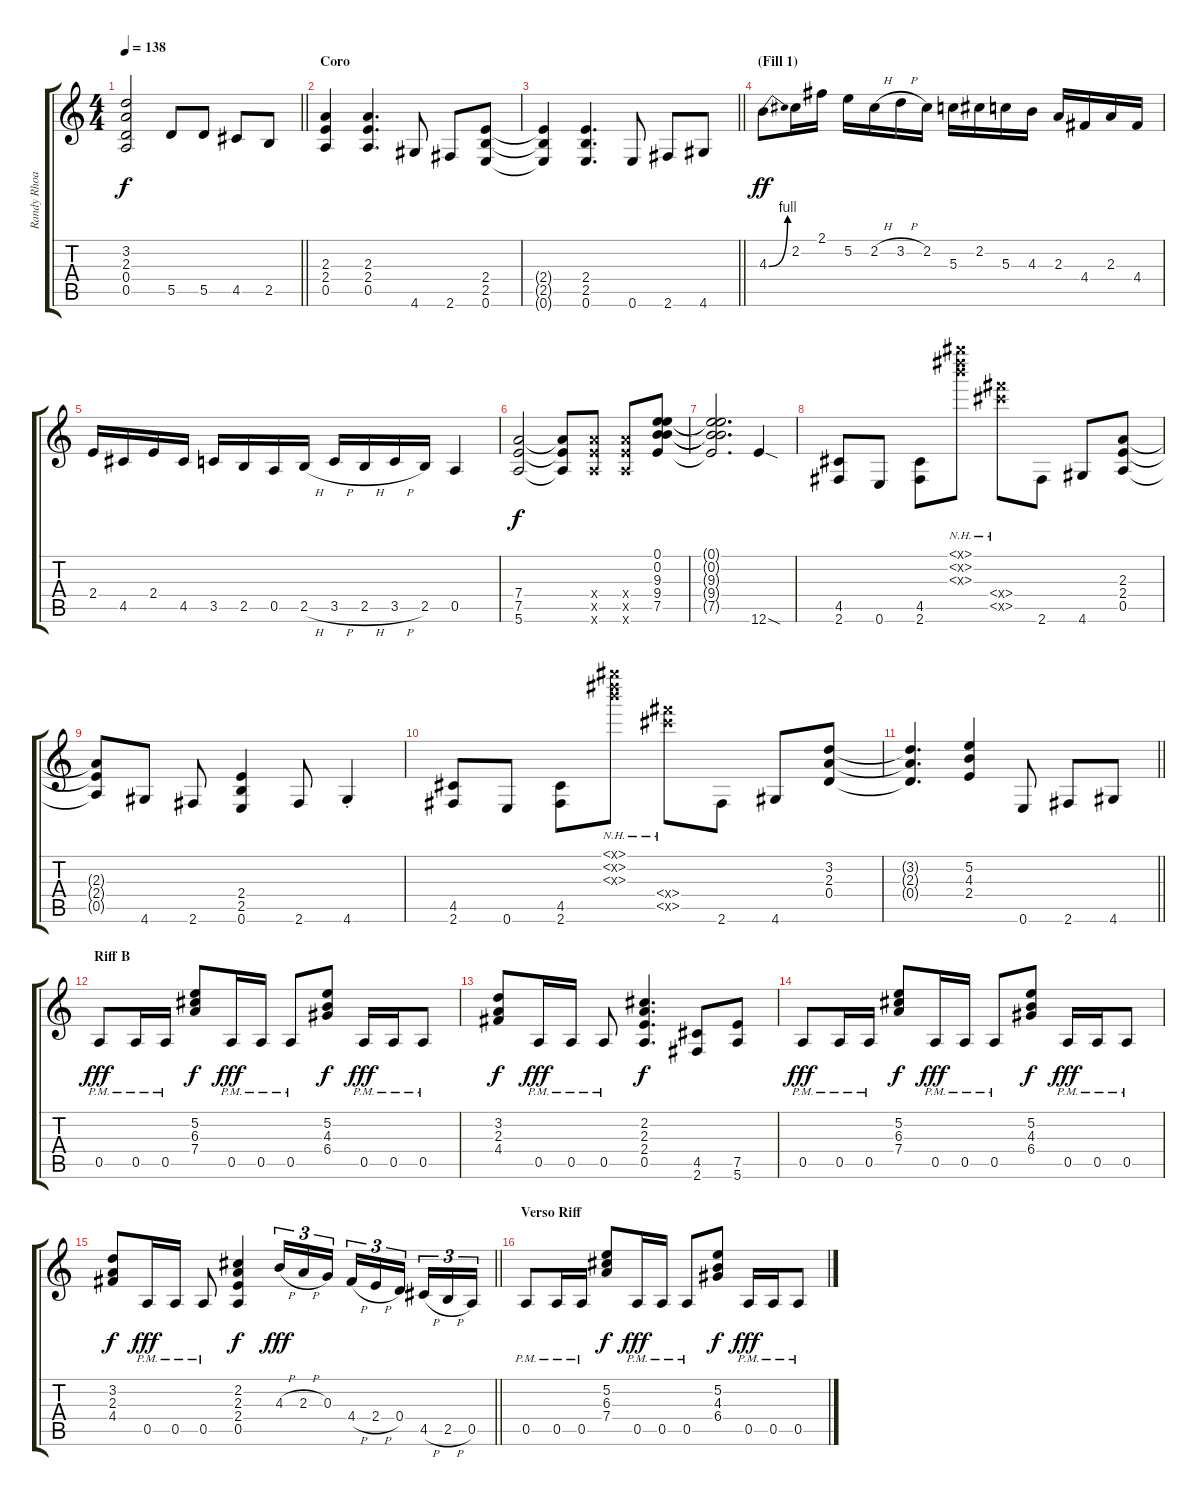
\track ("Randy Rhoads" "Randy Rhoa") {instrument distortionguitar}
\staff {score tabs}
\tuning (E4 B3 G3 D3 A2 E2) {hide}
\ts (4 4)
\tempo 138
\clef g2
\barLineRight lightlight
\ks c
(3.2{t} 2.3{t} 0.4{t} 0.5{t}).2{dy f} 5.5.8 5.5.8 4.5.8 2.5.8 |
\section ("" "Coro")
(2.3 2.4 0.5).4 (2.3 2.4 0.5).4{d} 4.6.8 2.6.8 (2.4 2.5 0.6).8 |
\barLineRight lightlight
(2.4{t} 2.5{t} 0.6{t}).4 (2.4 2.5 0.6).4{d} 0.6.8 2.6.8 4.6.8 |
\section ("" "(Fill 1)")
4.3{be (bend 0 0 60 4)}.8{dy ff} 2.2.16 2.1.16 5.2.16 2.2{h}.16 3.2{h}.16 2.2.16 5.3.16 2.2.16 5.3.16 4.3.16 2.3.16 4.4.16 2.3.16 4.4.16 |
2.4.16 4.5.16 2.4.16 4.5.16 3.5.16 2.5.16 0.5.16 2.5{h}.16 3.5{h}.16 2.5{h}.16 3.5{h}.16 2.5.16 0.5.4 |
(7.4 7.5 5.6).2{dy f} (7.4{t} 7.5{t} 5.6{t}).8 (7.4{x} 7.5{x} 5.6{x}).8 (7.4{x} 7.5{x} 5.6{x}).8 (0.1 0.2 9.3 9.4 7.5).8 |
(0.1{t} 0.2{t} 9.3{t} 9.4{t} 7.5{t}).2{d} 12.6{sod}.4 |
(4.5 2.6).8 0.6.8 (4.5 2.6).8 (4.1{nh x} 4.2{nh x} 4.3{nh x}).8 (4.4{nh x} 4.5{nh x}).8 2.6.8 4.6.8 (2.3 2.4 0.5).8 |
(2.3{t} 2.4{t} 0.5{t}).8 4.6.8 2.6.8 (2.4 2.5 0.6).4 2.6.8 4.6{st}.4 |
(4.5 2.6).8 0.6.8 (4.5 2.6).8 (4.1{nh x} 4.2{nh x} 4.3{nh x}).8 (4.4{nh x} 4.5{nh x}).8 2.6.8 4.6.8 (3.2 2.3 0.4).8 |
\barLineRight lightlight
(3.2{t} 2.3{t} 0.4{t}).4{d} (5.2 4.3 2.4).4 0.6.8 2.6.8 4.6.8 |
\section ("" "Riff B")
0.5{pm}.8{dy fff} 0.5{pm}.16 0.5{pm}.16 (5.2 6.3 7.4).8{dy f} 0.5{pm}.16{dy fff} 0.5{pm}.16 0.5{pm}.8 (5.2 4.3 6.4).8{dy f} 0.5{pm}.16{dy fff} 0.5{pm}.16 0.5{pm}.8 |
(3.2 2.3 4.4).8{dy f} 0.5{pm}.16{dy fff} 0.5{pm}.16 0.5{pm}.8 (2.2 2.3 2.4 0.5).4{d dy f} (4.5 2.6).8 (7.5 5.6).8 |
0.5{pm}.8{dy fff} 0.5{pm}.16 0.5{pm}.16 (5.2 6.3 7.4).8{dy f} 0.5{pm}.16{dy fff} 0.5{pm}.16 0.5{pm}.8 (5.2 4.3 6.4).8{dy f} 0.5{pm}.16{dy fff} 0.5{pm}.16 0.5{pm}.8 |
\barLineRight lightlight
(3.2 2.3 4.4).8{dy f} 0.5{pm}.16{dy fff} 0.5{pm}.16 0.5{pm}.8 (2.2 2.3 2.4 0.5).4{dy f} 4.3{h}.16{tu (3 2) dy fff} 2.3{h}.16{tu (3 2)} 0.3.16{tu (3 2)} 4.4{h}.16{tu (3 2)} 2.4{h}.16{tu (3 2)} 0.4.16{tu (3 2) beam splitsecondary} 4.5{h}.16{tu (3 2)} 2.5{h}.16{tu (3 2)} 0.5.16{tu (3 2)} |
\section ("" "Verso Riff")
0.5{pm}.8 0.5{pm}.16 0.5{pm}.16 (5.2 6.3 7.4).8{dy f} 0.5{pm}.16{dy fff} 0.5{pm}.16 0.5{pm}.8 (5.2 4.3 6.4).8{dy f} 0.5{pm}.16{dy fff} 0.5{pm}.16 0.5{pm}.8
